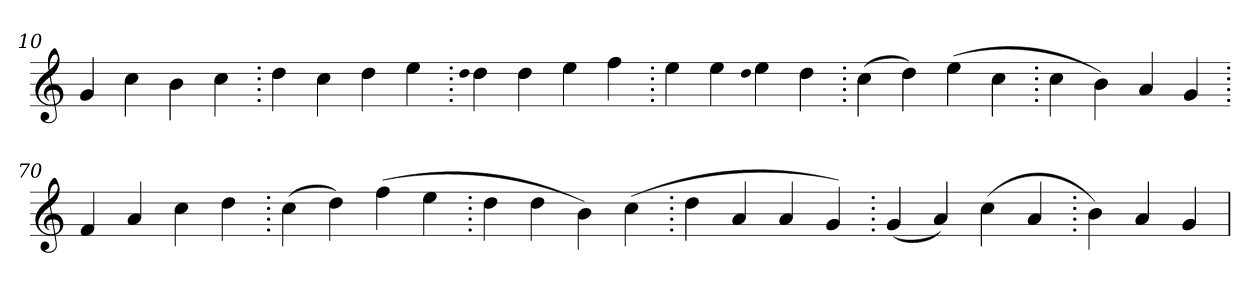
**kern
*part1
*staff1
*clefG2
=10.
4g
4cc
4b
4cc
=20.
4dd
4cc
4dd
4ee
=30.
qqdd
4dd
4dd
4ee
4ff
=40.
4ee
4ee
qqdd
4ee
4dd
=50.
(>4cc
4dd)
(>4ee
4cc
=60.
4cc
4b)
4a
4g
=70.
4f
4a
4cc
4dd
=80.
(>4cc
4dd)
(>4ff
4ee
=90.
4dd
4dd
4b)
(>4cc
=100.
4dd
4a
4a
4g)
=110.
(>4g
4a)
(>4cc
4a
=120.
4b)
4a
4g
=
*-
